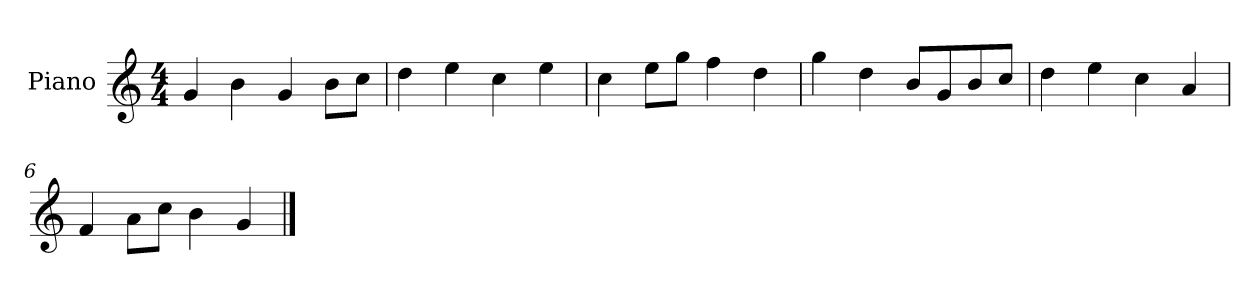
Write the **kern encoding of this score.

**kern
*part1
*staff1
*I"Piano
*I'P-no
*clefG2
*k[]
*M4/4
*MM90
=1
4g/
4b\
4g/
8b\L
8cc\J
=2
4dd\
4ee\
4cc\
4ee\
=3
4cc\
8ee\L
8gg\J
4ff\
4dd\
=4
4gg\
4dd\
8b/L
8g/
8b/
8cc/J
=5
4dd\
4ee\
4cc\
4a/
=6
4f/
8a\L
8cc\J
4b\
4g/
==
*-
